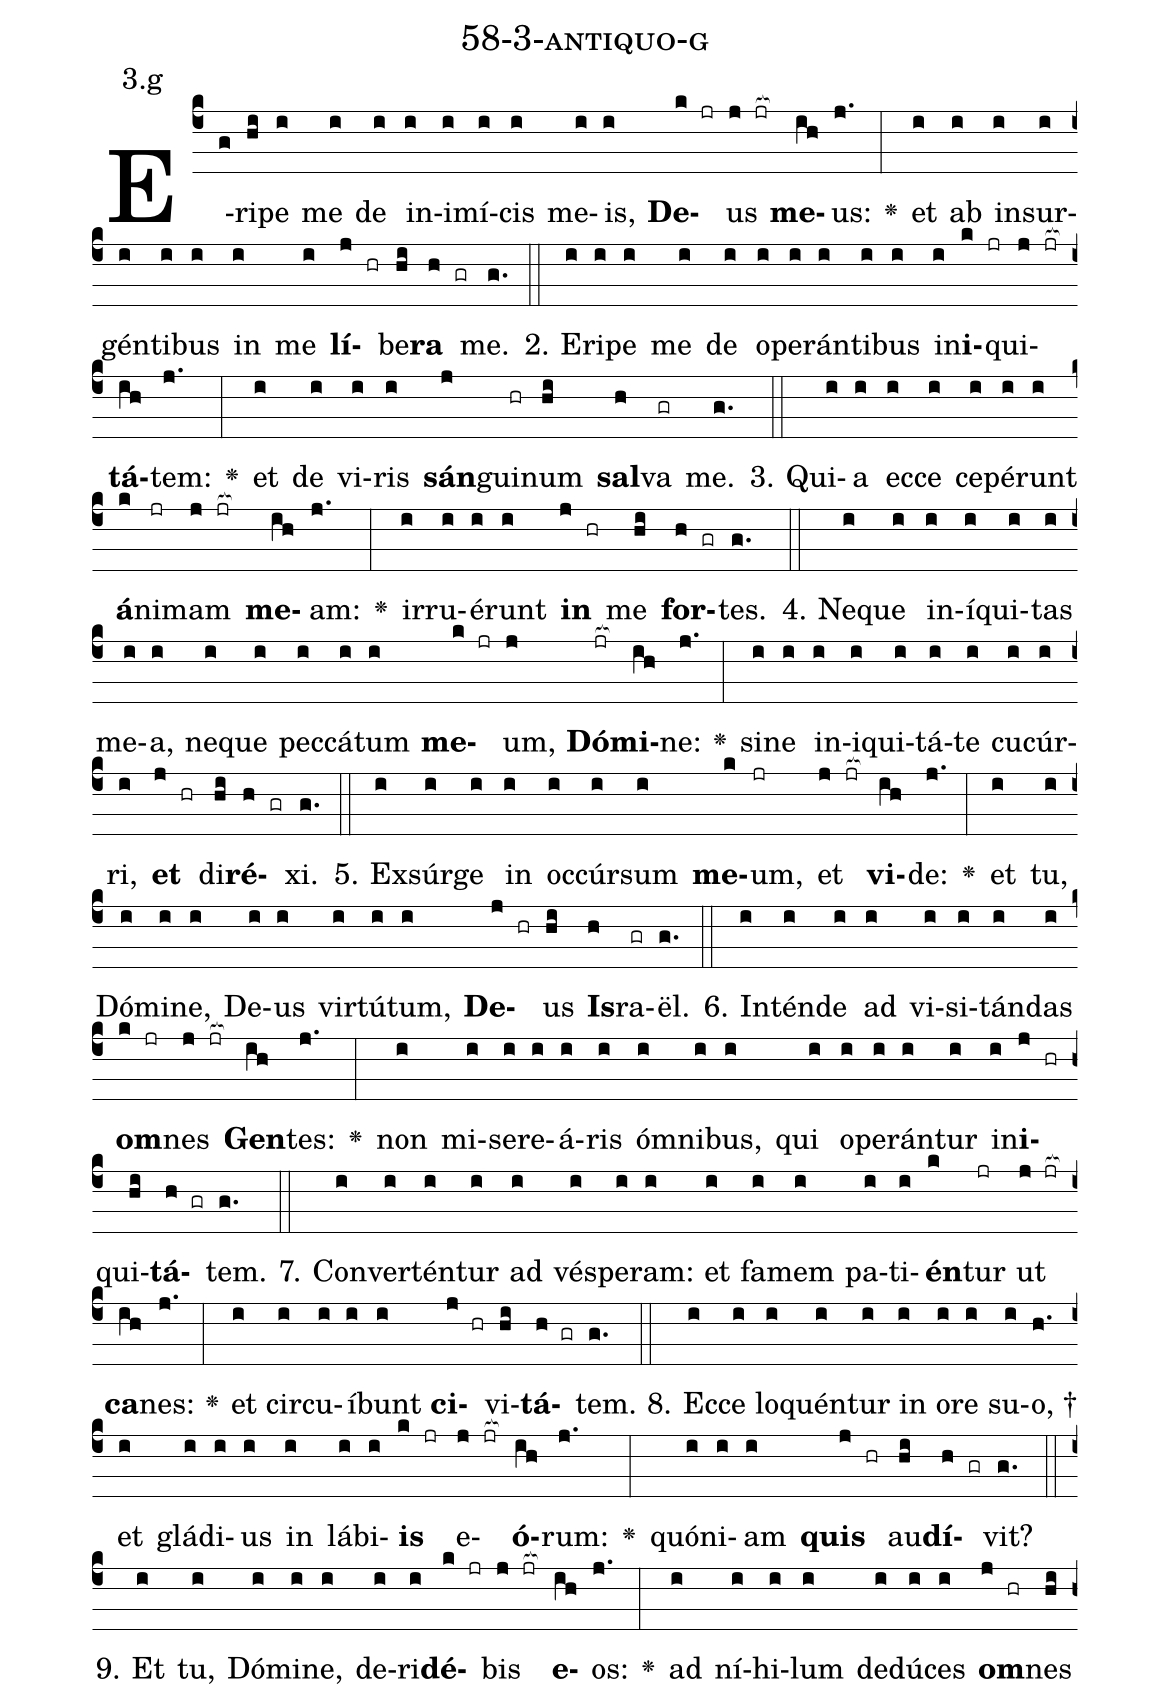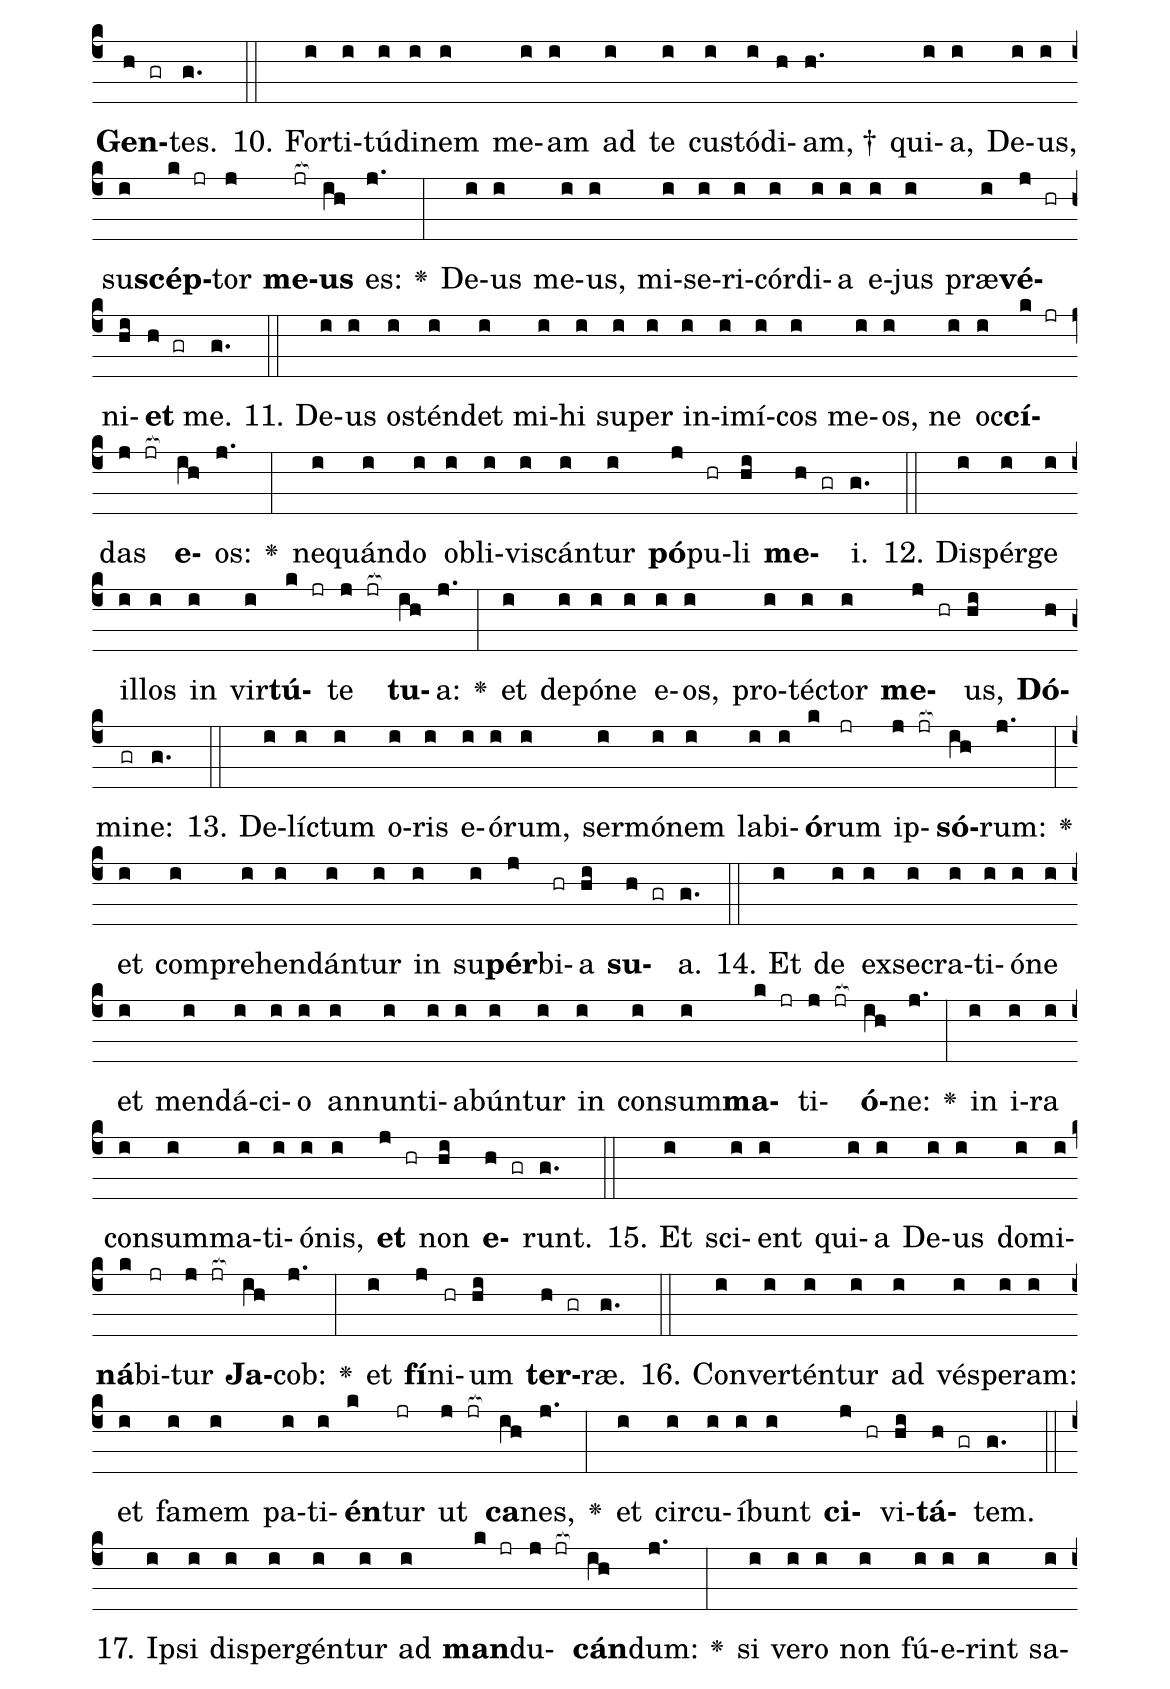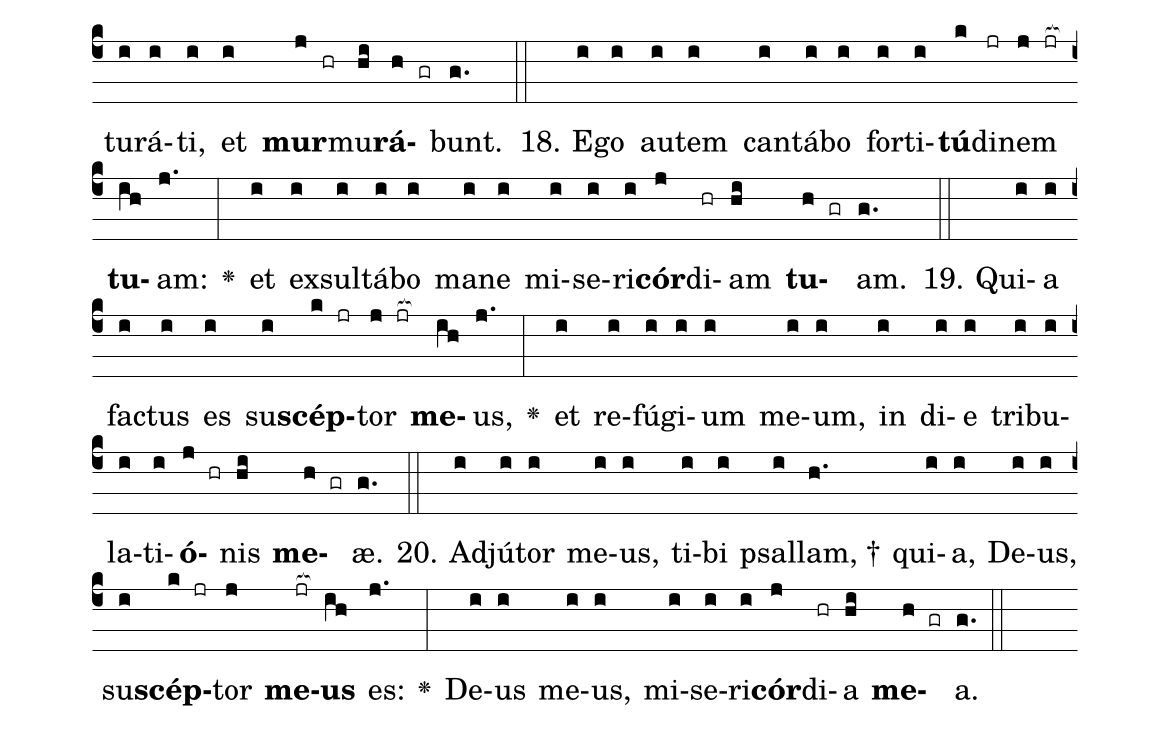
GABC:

name: 58-3-antiquo-g;
annotation: 3.g;
%%
(c4)E(g)ri(hi)pe(i) me(i) de(i) in(i)i(i)mí(i)cis(i) me(i)is,(i) <b>De</b>(k jr)us(j jr[ocb:1{]) <b>me</b>(ih[ocb:0}])us:(j.) <v>\greheightstar</v>(:) et(i) ab(i) in(i)sur(i)gén(i)ti(i)bus(i) in(i) me(i) <b>lí</b>(j hr)be(hi)<b>ra</b>(h gr) me.(g.) (::)
2. E(i)ri(i)pe(i) me(i) de(i) o(i)pe(i)rán(i)ti(i)bus(i) in(i)<b>i</b>(k jr)qui(j jr[ocb:1{])<b>tá</b>(ih[ocb:0}])tem:(j.) <v>\greheightstar</v>(:) et(i) de(i) vi(i)ris(i) <b>sán</b>(j)gui(hr)num(hi) <b>sal</b>(h)va(gr) me.(g.) (::)
3. Qui(i)a(i) ec(i)ce(i) ce(i)pé(i)runt(i) <b>á</b>(k)ni(jr)mam(j jr[ocb:1{]) <b>me</b>(ih[ocb:0}])am:(j.) <v>\greheightstar</v>(:) ir(i)ru(i)é(i)runt(i) <b>in</b>(j hr) me(hi) <b>for</b>(h gr)tes.(g.) (::)
4. Ne(i)que(i) in(i)í(i)qui(i)tas(i) me(i)a,(i) ne(i)que(i) pec(i)cá(i)tum(i) <b>me</b>(k jr)um,(j) <b>Dó</b>(jr[ocb:1{])<b>mi</b>(ih[ocb:0}])ne:(j.) <v>\greheightstar</v>(:) si(i)ne(i) in(i)i(i)qui(i)tá(i)te(i) cu(i)cúr(i)ri,(i) <b>et</b>(j hr) di(hi)<b>ré</b>(h gr)xi.(g.) (::)
5. Ex(i)súr(i)ge(i) in(i) oc(i)cúr(i)sum(i) <b>me</b>(k)um,(jr) et(j jr[ocb:1{]) <b>vi</b>(ih[ocb:0}])de:(j.) <v>\greheightstar</v>(:) et(i) tu,(i) Dó(i)mi(i)ne,(i) De(i)us(i) vir(i)tú(i)tum,(i) <b>De</b>(j hr)us(hi) <b>Is</b>(h)ra(gr)ël.(g.) (::)
6. In(i)tén(i)de(i) ad(i) vi(i)si(i)tán(i)das(i) <b>om</b>(k jr)nes(j jr[ocb:1{]) <b>Gen</b>(ih[ocb:0}])tes:(j.) <v>\greheightstar</v>(:) non(i) mi(i)se(i)re(i)á(i)ris(i) óm(i)ni(i)bus,(i) qui(i) o(i)pe(i)rán(i)tur(i) in(i)<b>i</b>(j hr)qui(hi)<b>tá</b>(h gr)tem.(g.) (::)
7. Con(i)ver(i)tén(i)tur(i) ad(i) vés(i)pe(i)ram:(i) et(i) fa(i)mem(i) pa(i)ti(i)<b>én</b>(k)tur(jr) ut(j jr[ocb:1{]) <b>ca</b>(ih[ocb:0}])nes:(j.) <v>\greheightstar</v>(:) et(i) cir(i)cu(i)í(i)bunt(i) <b>ci</b>(j hr)vi(hi)<b>tá</b>(h gr)tem.(g.) (::)
8. Ec(i)ce(i) lo(i)quén(i)tur(i) in(i) o(i)re(i) su(i)o, †(h.) et(i) glá(i)di(i)us(i) in(i) lá(i)bi(i)<b>is</b>(k jr) e(j jr[ocb:1{])<b>ó</b>(ih[ocb:0}])rum:(j.) <v>\greheightstar</v>(:) quón(i)i(i)am(i) <b>quis</b>(j hr) au(hi)<b>dí</b>(h gr)vit?(g.) (::)
9. Et(i) tu,(i) Dó(i)mi(i)ne,(i) de(i)ri(i)<b>dé</b>(k jr)bis(j jr[ocb:1{]) <b>e</b>(ih[ocb:0}])os:(j.) <v>\greheightstar</v>(:) ad(i) ní(i)hi(i)lum(i) de(i)dú(i)ces(i) <b>om</b>(j hr)nes(hi) <b>Gen</b>(h gr)tes.(g.) (::)
10. For(i)ti(i)tú(i)di(i)nem(i) me(i)am(i) ad(i) te(i) cus(i)tó(i)di(h)am, †(h.) qui(i)a,(i) De(i)us,(i) su(i)<b>scép</b>(k jr)tor(j) <b>me</b>(jr[ocb:1{])<b>us</b>(ih[ocb:0}]) es:(j.) <v>\greheightstar</v>(:) De(i)us(i) me(i)us,(i) mi(i)se(i)ri(i)cór(i)di(i)a(i) e(i)jus(i) præ(i)<b>vé</b>(j hr)ni(hi)<b>et</b>(h gr) me.(g.) (::)
11. De(i)us(i) os(i)tén(i)det(i) mi(i)hi(i) su(i)per(i) in(i)i(i)mí(i)cos(i) me(i)os,(i) ne(i) oc(i)<b>cí</b>(k jr)das(j jr[ocb:1{]) <b>e</b>(ih[ocb:0}])os:(j.) <v>\greheightstar</v>(:) ne(i)quán(i)do(i) ob(i)li(i)vis(i)cán(i)tur(i) <b>pó</b>(j)pu(hr)li(hi) <b>me</b>(h gr)i.(g.) (::)
12. Di(i)spér(i)ge(i) il(i)los(i) in(i) vir(i)<b>tú</b>(k jr)te(j jr[ocb:1{]) <b>tu</b>(ih[ocb:0}])a:(j.) <v>\greheightstar</v>(:) et(i) de(i)pó(i)ne(i) e(i)os,(i) pro(i)téc(i)tor(i) <b>me</b>(j hr)us,(hi) <b>Dó</b>(h)mi(gr)ne:(g.) (::)
13. De(i)líc(i)tum(i) o(i)ris(i) e(i)ó(i)rum,(i) ser(i)mó(i)nem(i) la(i)bi(i)<b>ó</b>(k)rum(jr) ip(j jr[ocb:1{])<b>só</b>(ih[ocb:0}])rum:(j.) <v>\greheightstar</v>(:) et(i) com(i)pre(i)hen(i)dán(i)tur(i) in(i) su(i)<b>pér</b>(j)bi(hr)a(hi) <b>su</b>(h gr)a.(g.) (::)
14. Et(i) de(i) ex(i)se(i)cra(i)ti(i)ó(i)ne(i) et(i) men(i)dá(i)ci(i)o(i) an(i)nun(i)ti(i)a(i)bún(i)tur(i) in(i) con(i)sum(i)<b>ma</b>(k jr)ti(j jr[ocb:1{])<b>ó</b>(ih[ocb:0}])ne:(j.) <v>\greheightstar</v>(:) in(i) i(i)ra(i) con(i)sum(i)ma(i)ti(i)ó(i)nis,(i) <b>et</b>(j hr) non(hi) <b>e</b>(h gr)runt.(g.) (::)
15. Et(i) sci(i)ent(i) qui(i)a(i) De(i)us(i) do(i)mi(i)<b>ná</b>(k)bi(jr)tur(j jr[ocb:1{]) <b>Ja</b>(ih[ocb:0}])cob:(j.) <v>\greheightstar</v>(:) et(i) <b>fí</b>(j)ni(hr)um(hi) <b>ter</b>(h gr)ræ.(g.) (::)
16. Con(i)ver(i)tén(i)tur(i) ad(i) vés(i)pe(i)ram:(i) et(i) fa(i)mem(i) pa(i)ti(i)<b>én</b>(k)tur(jr) ut(j jr[ocb:1{]) <b>ca</b>(ih[ocb:0}])nes,(j.) <v>\greheightstar</v>(:) et(i) cir(i)cu(i)í(i)bunt(i) <b>ci</b>(j hr)vi(hi)<b>tá</b>(h gr)tem.(g.) (::)
17. Ip(i)si(i) di(i)sper(i)gén(i)tur(i) ad(i) <b>man</b>(k jr)du(j jr[ocb:1{])<b>cán</b>(ih[ocb:0}])dum:(j.) <v>\greheightstar</v>(:) si(i) ve(i)ro(i) non(i) fú(i)e(i)rint(i) sa(i)tu(i)rá(i)ti,(i) et(i) <b>mur</b>(j hr)mu(hi)<b>rá</b>(h gr)bunt.(g.) (::)
18. E(i)go(i) au(i)tem(i) can(i)tá(i)bo(i) for(i)ti(i)<b>tú</b>(k)di(jr)nem(j jr[ocb:1{]) <b>tu</b>(ih[ocb:0}])am:(j.) <v>\greheightstar</v>(:) et(i) ex(i)sul(i)tá(i)bo(i) ma(i)ne(i) mi(i)se(i)ri(i)<b>cór</b>(j)di(hr)am(hi) <b>tu</b>(h gr)am.(g.) (::)
19. Qui(i)a(i) fac(i)tus(i) es(i) su(i)<b>scép</b>(k jr)tor(j jr[ocb:1{]) <b>me</b>(ih[ocb:0}])us,(j.) <v>\greheightstar</v>(:) et(i) re(i)fú(i)gi(i)um(i) me(i)um,(i) in(i) di(i)e(i) tri(i)bu(i)la(i)ti(i)<b>ó</b>(j hr)nis(hi) <b>me</b>(h gr)æ.(g.) (::)
20. Ad(i)jú(i)tor(i) me(i)us,(i) ti(i)bi(i) psal(i)lam, †(h.) qui(i)a,(i) De(i)us,(i) su(i)<b>scép</b>(k jr)tor(j) <b>me</b>(jr[ocb:1{])<b>us</b>(ih[ocb:0}]) es:(j.) <v>\greheightstar</v>(:) De(i)us(i) me(i)us,(i) mi(i)se(i)ri(i)<b>cór</b>(j)di(hr)a(hi) <b>me</b>(h gr)a.(g.) (::)
